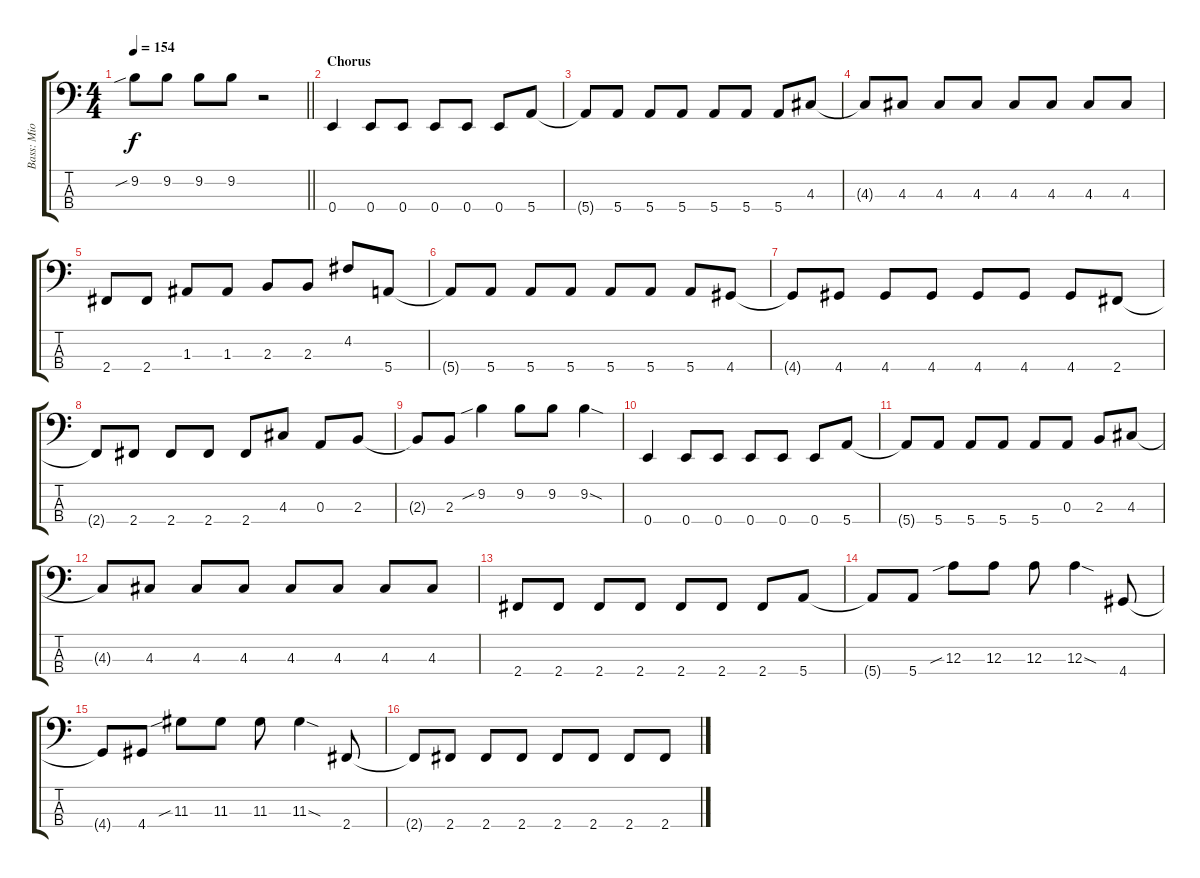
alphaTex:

\track ("Bass: Mio Akiyama" "Bass: Mio ") {instrument electricbassfinger}
\staff {score tabs}
\tuning (G2 D2 A1 E1) {hide}
\ts (4 4)
\tempo 154
\clef f4
\barLineRight lightlight
\ks c
9.2{sib}.8{dy f} 9.2.8 9.2.8 9.2.8 r.2 |
\section ("" "Chorus")
0.4.4 0.4.8 0.4.8 0.4.8 0.4.8 0.4.8 5.4.8 |
5.4{t}.8 5.4.8 5.4.8 5.4.8 5.4.8 5.4.8 5.4.8 4.3.8 |
4.3{t}.8 4.3.8 4.3.8 4.3.8 4.3.8 4.3.8 4.3.8 4.3.8 |
2.4.8 2.4.8 1.3.8 1.3.8 2.3.8 2.3.8 4.2.8 5.4.8 |
5.4{t}.8 5.4.8 5.4.8 5.4.8 5.4.8 5.4.8 5.4.8 4.4.8 |
4.4{t}.8 4.4.8 4.4.8 4.4.8 4.4.8 4.4.8 4.4.8 2.4.8 |
2.4{t}.8 2.4.8 2.4.8 2.4.8 2.4.8 4.3.8 0.3.8 2.3.8 |
2.3{t}.8 2.3.8 9.2{sib}.4 9.2.8 9.2.8 9.2{sod}.4 |
0.4.4 0.4.8 0.4.8 0.4.8 0.4.8 0.4.8 5.4.8 |
5.4{t}.8 5.4.8 5.4.8 5.4.8 5.4.8 0.3.8 2.3.8 4.3.8 |
4.3{t}.8 4.3.8 4.3.8 4.3.8 4.3.8 4.3.8 4.3.8 4.3.8 |
2.4.8 2.4.8 2.4.8 2.4.8 2.4.8 2.4.8 2.4.8 5.4.8 |
5.4{t}.8 5.4.8 12.3{sib}.8 12.3.8 12.3.8 12.3{sod}.4 4.4.8 |
4.4{t}.8 4.4.8 11.3{sib}.8 11.3.8 11.3.8 11.3{sod}.4 2.4.8 |
2.4{t}.8 2.4.8 2.4.8 2.4.8 2.4.8 2.4.8 2.4.8 2.4.8
